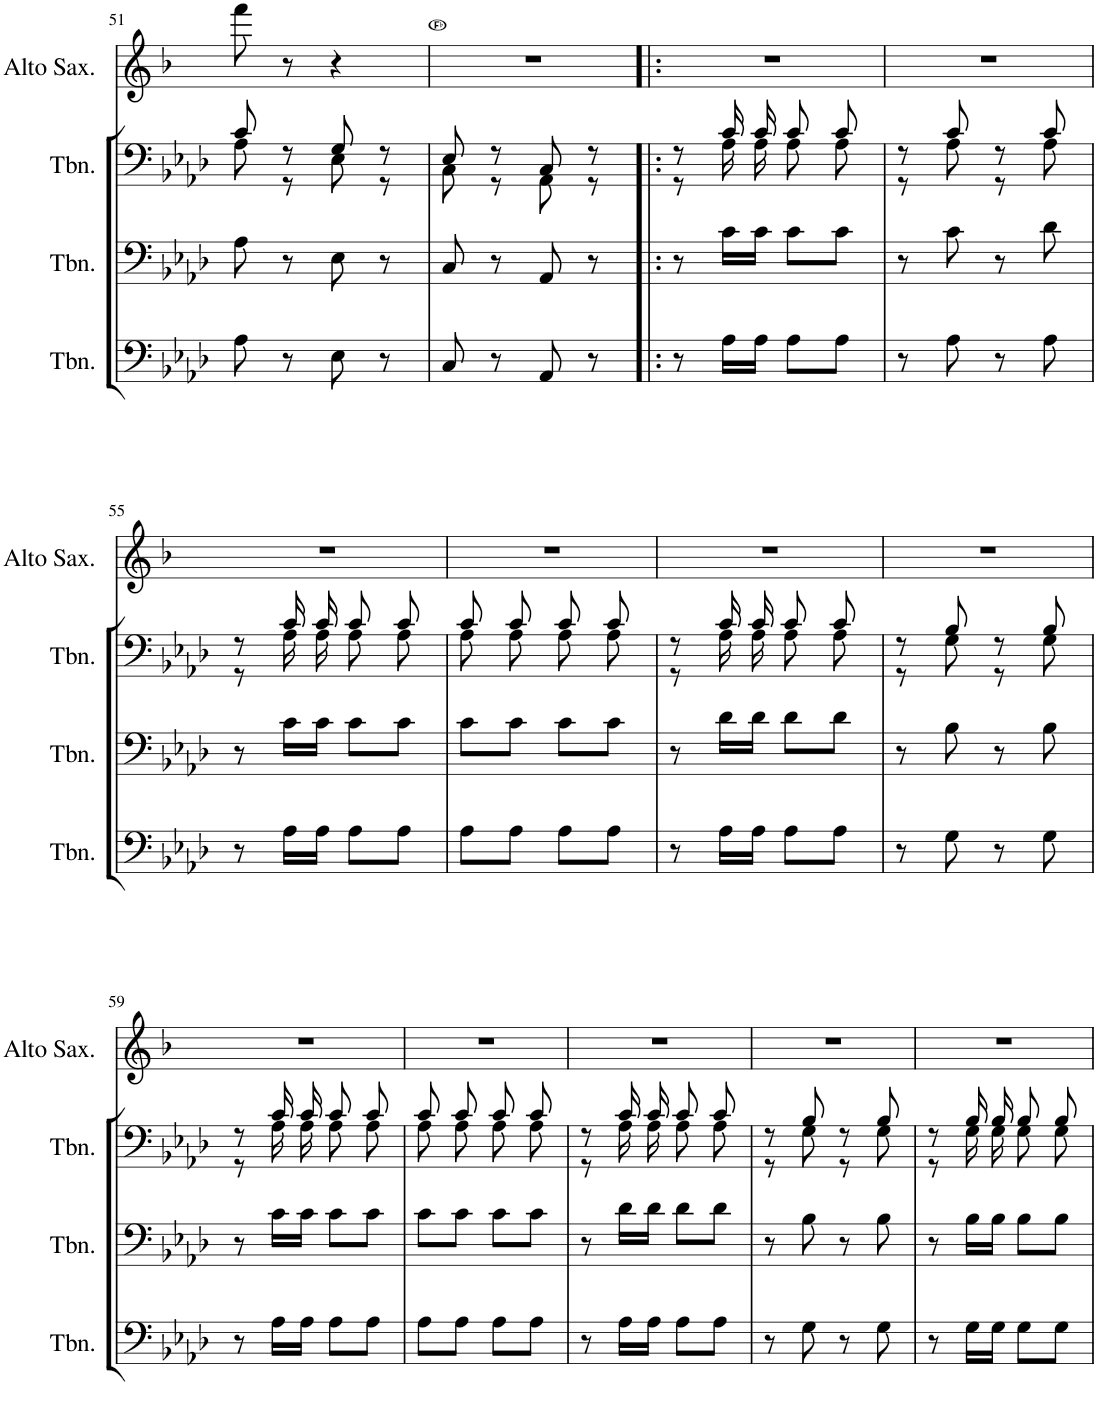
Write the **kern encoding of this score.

**kern	**kern	**kern	**kern
*part4	*part3	*part2	*part1
*staff4	*staff3	*staff2	*staff1
*I"Trombone 2	*I"Trombone 1	*I"Trombone	*I"Alto Saxophone
*I'Tbn.	*I'Tbn.	*I'Tbn.	*I'Alto Sax.
!!LO:PB:g=z
*clefF4	*clefF4	*clefF4	*clefG2
*	*	*	*Trd5c9
*k[b-e-a-d-]	*k[b-e-a-d-]	*k[b-e-a-d-]	*k[b-]
*M2/4	*M2/4	*M2/4	*M2/4
=51	=51	=51	=51
*	*	*^	*
8A-\	8A-\	8c/	8A-\	8fff\
8r	8r	8r	8r	8r
8E-\	8E-\	8G/	8E-\	4r
8r	8r	8r	8r	.
=52	=52	=52	=52	=52
8C/	8C/	8E-/	8C\	2r
8r	8r	8r	8r	.
8AA-/	8AA-/	8C/	8AA-\	.
8r	8r	8r	8r	.
=53!|:	=53!|:	=53!|:	=53!|:	=53!|:
8r	8r	8r	8r	2r
16A-\LL	16c\LL	16c/LL	16A-\LL	.
16A-\JJ	16c\JJ	16c/JJ	16A-\JJ	.
8A-\L	8c\L	8c/L	8A-\L	.
8A-\J	8c\J	8c/J	8A-\J	.
=54	=54	=54	=54	=54
8r	8r	8r	8r	2r
8A-\	8c\	8c/	8A-\	.
8r	8r	8r	8r	.
8A-\	8d-\	8c/	8A-\	.
!!LO:LB:g=z
=55	=55	=55	=55	=55
8r	8r	8r	8r	2r
16A-\LL	16c\LL	16c/LL	16A-\LL	.
16A-\JJ	16c\JJ	16c/JJ	16A-\JJ	.
8A-\L	8c\L	8c/L	8A-\L	.
8A-\J	8c\J	8c/J	8A-\J	.
=56	=56	=56	=56	=56
8A-\L	8c\L	8c/L	8A-\L	2r
8A-\J	8c\J	8c/J	8A-\J	.
8A-\L	8c\L	8c/L	8A-\L	.
8A-\J	8c\J	8c/J	8A-\J	.
=57	=57	=57	=57	=57
8r	8r	8r	8r	2r
16A-\LL	16d-\LL	16c/LL	16A-\LL	.
16A-\JJ	16d-\JJ	16c/JJ	16A-\JJ	.
8A-\L	8d-\L	8c/L	8A-\L	.
8A-\J	8d-\J	8c/J	8A-\J	.
=58	=58	=58	=58	=58
8r	8r	8r	8r	2r
8G\	8B-\	8B-/	8G\	.
8r	8r	8r	8r	.
8G\	8B-\	8B-/	8G\	.
!!LO:LB:g=z
=59	=59	=59	=59	=59
8r	8r	8r	8r	2r
16A-\LL	16c\LL	16c/LL	16A-\LL	.
16A-\JJ	16c\JJ	16c/JJ	16A-\JJ	.
8A-\L	8c\L	8c/L	8A-\L	.
8A-\J	8c\J	8c/J	8A-\J	.
=60	=60	=60	=60	=60
8A-\L	8c\L	8c/L	8A-\L	2r
8A-\J	8c\J	8c/J	8A-\J	.
8A-\L	8c\L	8c/L	8A-\L	.
8A-\J	8c\J	8c/J	8A-\J	.
=61	=61	=61	=61	=61
8r	8r	8r	8r	2r
16A-\LL	16d-\LL	16c/LL	16A-\LL	.
16A-\JJ	16d-\JJ	16c/JJ	16A-\JJ	.
8A-\L	8d-\L	8c/L	8A-\L	.
8A-\J	8d-\J	8c/J	8A-\J	.
=62	=62	=62	=62	=62
8r	8r	8r	8r	2r
8G\	8B-\	8B-/	8G\	.
8r	8r	8r	8r	.
8G\	8B-\	8B-/	8G\	.
=63	=63	=63	=63	=63
8r	8r	8r	8r	2r
16G\LL	16B-\LL	16B-/LL	16G\LL	.
16G\JJ	16B-\JJ	16B-/JJ	16G\JJ	.
8G\L	8B-\L	8B-/L	8G\L	.
8G\J	8B-\J	8B-/J	8G\J	.
*	*	*v	*v	*
=	=	=	=
*-	*-	*-	*-
